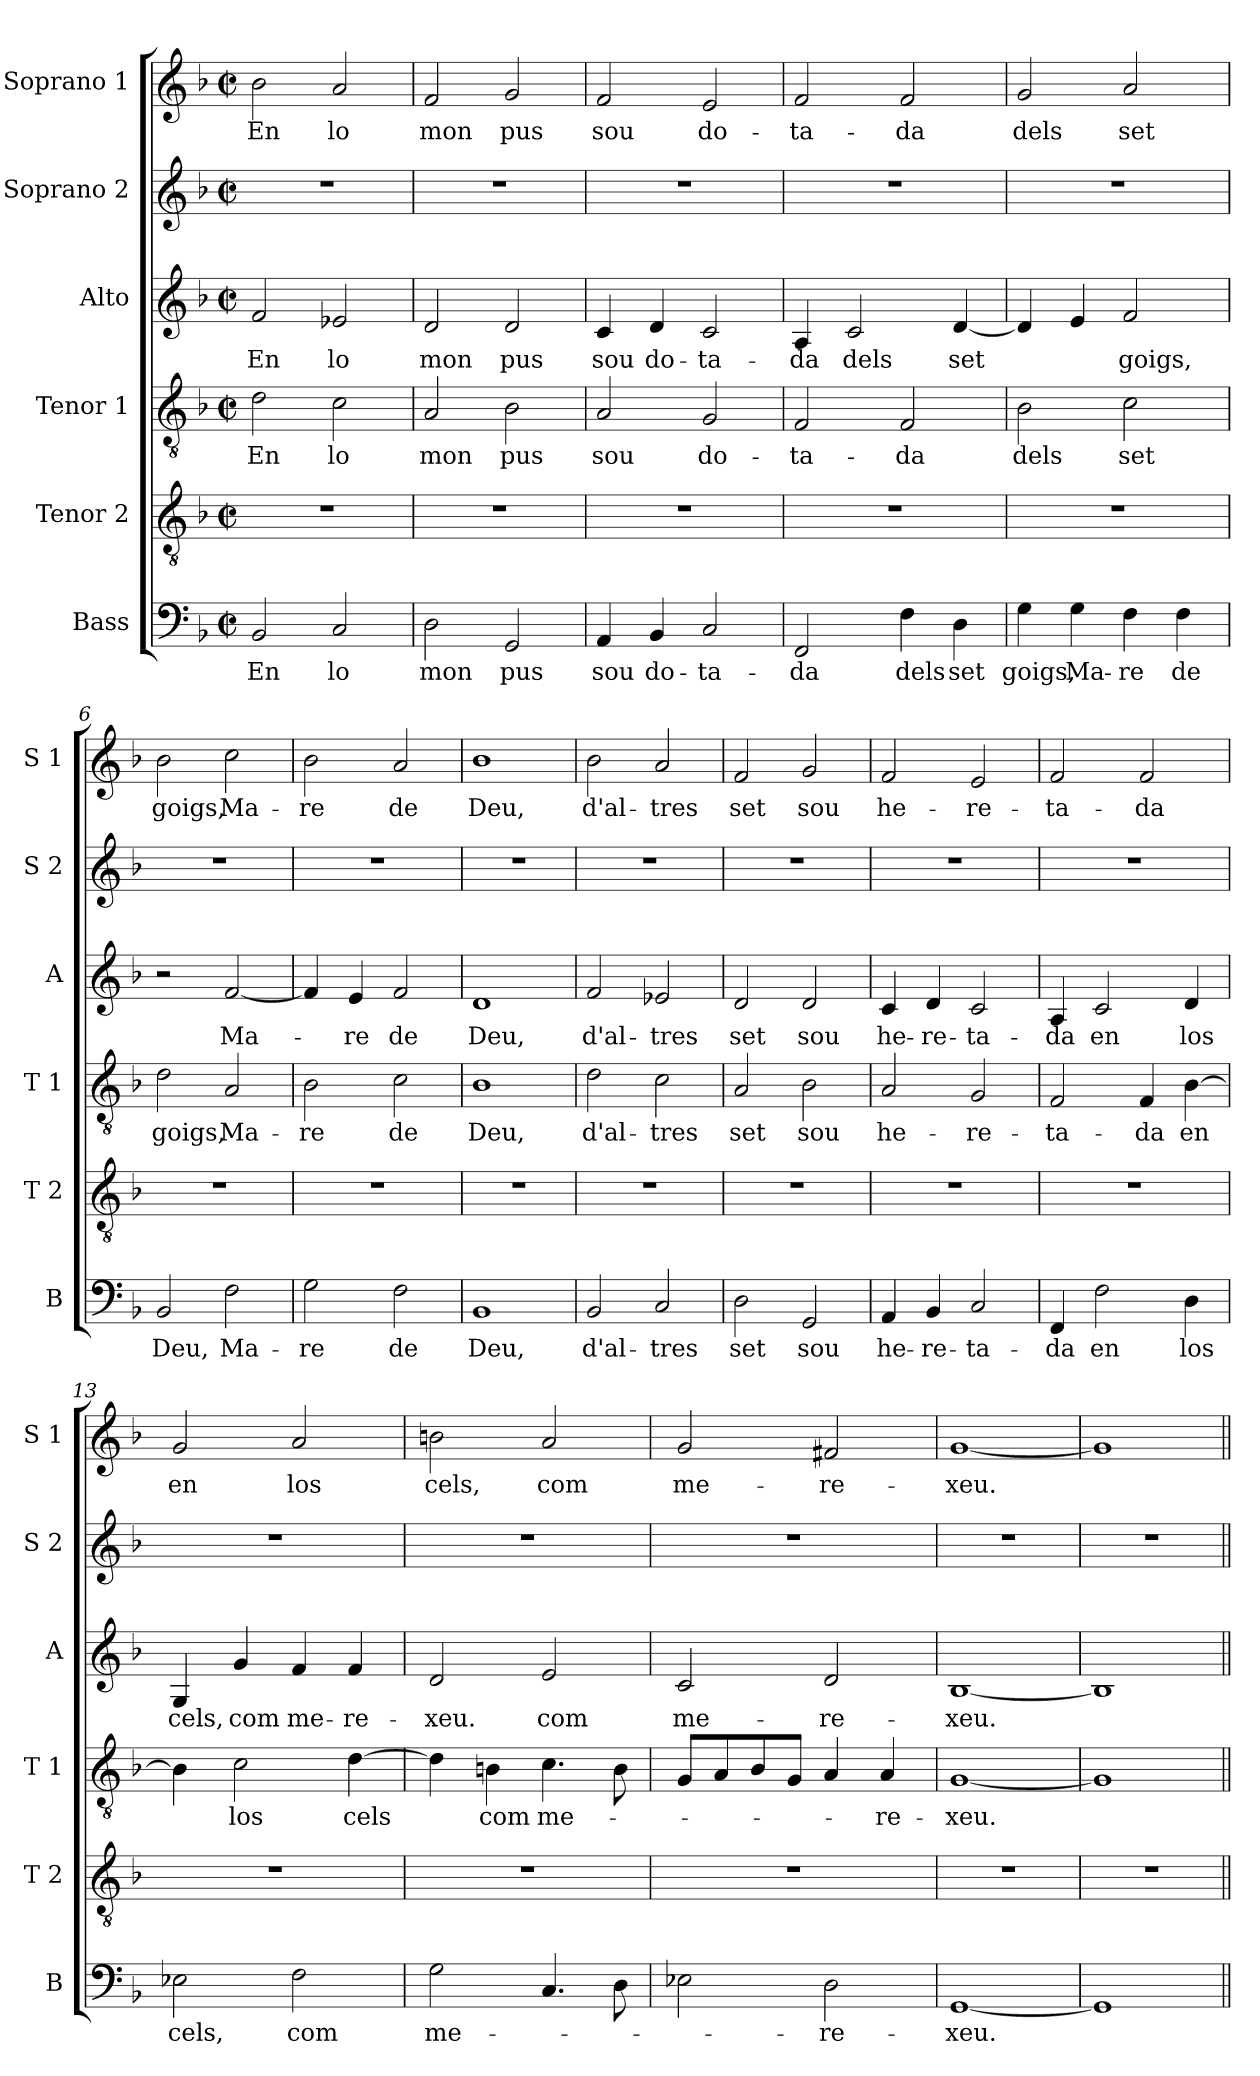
**kern	**text	**kern	**kern	**text	**kern	**text	**kern	**kern	**text
*part6	*part6	*part5	*part4	*part4	*part3	*part3	*part2	*part1	*part1
*staff6	*staff6	*staff5	*staff4	*staff4	*staff3	*staff3	*staff2	*staff1	*staff1
*I"Bass	*	*I"Tenor 2	*I"Tenor 1	*	*I"Alto	*	*I"Soprano 2	*I"Soprano 1	*
*I'B	*	*I'T 2	*I'T 1	*	*I'A	*	*I'S 2	*I'S 1	*
*clefF4	*	*clefGv2	*clefGv2	*	*clefG2	*	*clefG2	*clefG2	*
*k[b-]	*	*k[b-]	*k[b-]	*	*k[b-]	*	*k[b-]	*k[b-]	*
*F:	*	*F:	*F:	*	*F:	*	*F:	*F:	*
*M2/2	*	*M2/2	*M2/2	*	*M2/2	*	*M2/2	*M2/2	*
*met(c|)	*	*met(c|)	*met(c|)	*	*met(c|)	*	*met(c|)	*met(c|)	*
*MM144	*	*MM144	*MM144	*	*MM144	*	*MM144	*MM144	*
=1	=1	=1	=1	=1	=1	=1	=1	=1	=1
2BB-/	En	1r	2d\	En	2f/	En	1r	2b-\	En
2C/	lo	.	2c\	lo	2e-X/	lo	.	2a/	lo
=2	=2	=2	=2	=2	=2	=2	=2	=2	=2
2D\	mon	1r	2A/	mon	2d/	mon	1r	2f/	mon
2GG/	pus	.	2B-\	pus	2d/	pus	.	2g/	pus
=3	=3	=3	=3	=3	=3	=3	=3	=3	=3
4AA/	sou	1r	2A/	sou	4c/	sou	1r	2f/	sou
4BB-/	do-	.	.	.	4d/	do-	.	.	.
2C/	-ta-	.	2G/	do-	2c/	-ta-	.	2e/	do-
=4	=4	=4	=4	=4	=4	=4	=4	=4	=4
2FF/	-da	1r	2F/	-ta-	4A/	-da	1r	2f/	-ta-
.	.	.	.	.	2c/	dels	.	.	.
4F\	dels	.	2F/	-da	.	.	.	2f/	-da
4D\	set	.	.	.	[4d/	set	.	.	.
=5	=5	=5	=5	=5	=5	=5	=5	=5	=5
4G\	goigs,	1r	2B-\	dels	4d/]	.	1r	2g/	dels
4G\	Ma-	.	.	.	4e/	.	.	.	.
4F\	-re	.	2c\	set	2f/	goigs,	.	2a/	set
4F\	de	.	.	.	.	.	.	.	.
=6	=6	=6	=6	=6	=6	=6	=6	=6	=6
2BB-/	Deu,	1r	2d\	goigs,	2r	.	1r	2b-\	goigs,
2F\	Ma-	.	2A/	Ma-	[2f/	Ma-	.	2cc\	Ma-
!!LO:LB:g=z
=7	=7	=7	=7	=7	=7	=7	=7	=7	=7
2G\	-re	1r	2B-\	-re	4f/]	.	1r	2b-\	-re
.	.	.	.	.	4e/	-re	.	.	.
2F\	de	.	2c\	de	2f/	de	.	2a/	de
=8	=8	=8	=8	=8	=8	=8	=8	=8	=8
1BB-	Deu,	1r	1B-	Deu,	1d	Deu,	1r	1b-	Deu,
=9	=9	=9	=9	=9	=9	=9	=9	=9	=9
2BB-/	d'al-	1r	2d\	d'al-	2f/	d'al-	1r	2b-\	d'al-
2C/	-tres	.	2c\	-tres	2e-X/	-tres	.	2a/	-tres
=10	=10	=10	=10	=10	=10	=10	=10	=10	=10
2D\	set	1r	2A/	set	2d/	set	1r	2f/	set
2GG/	sou	.	2B-\	sou	2d/	sou	.	2g/	sou
=11	=11	=11	=11	=11	=11	=11	=11	=11	=11
4AA/	he-	1r	2A/	he-	4c/	he-	1r	2f/	he-
4BB-/	-re-	.	.	.	4d/	-re-	.	.	.
2C/	-ta-	.	2G/	-re-	2c/	-ta-	.	2e/	-re-
=12	=12	=12	=12	=12	=12	=12	=12	=12	=12
4FF/	-da	1r	2F/	-ta-	4A/	-da	1r	2f/	-ta-
2F\	en	.	.	.	2c/	en	.	.	.
.	.	.	4F/	-da	.	.	.	2f/	-da
4D\	los	.	[4B-\	en	4d/	los	.	.	.
!!LO:LB:g=z
=13	=13	=13	=13	=13	=13	=13	=13	=13	=13
2E-X\	cels,	1r	4B-\]	.	4G/	cels,	1r	2g/	en
.	.	.	2c\	los	4g/	com	.	.	.
2F\	com	.	.	.	4f/	me-	.	2a/	los
.	.	.	[4d\	cels	4f/	-re-	.	.	.
=14	=14	=14	=14	=14	=14	=14	=14	=14	=14
2G\	me-	1r	4d\]	.	2d/	-xeu.	1r	2bn\	cels,
.	.	.	4Bn\	com	.	.	.	.	.
4.C/	.	.	4.c\	me-	2e/	com	.	2a/	com
8D\	.	.	8B\	.	.	.	.	.	.
=15	=15	=15	=15	=15	=15	=15	=15	=15	=15
2E-X\	.	1r	8G/L	.	2c/	me-	1r	2g/	me-
.	.	.	8A/	.	.	.	.	.	.
.	.	.	8B-/	.	.	.	.	.	.
.	.	.	8G/J	.	.	.	.	.	.
2D\	-re-	.	4A/	.	2d/	-re-	.	2f#X/	-re-
.	.	.	4A/	-re-	.	.	.	.	.
=16	=16	=16	=16	=16	=16	=16	=16	=16	=16
[1GG	-xeu.	1r	[1G	-xeu.	[1B-	-xeu.	1r	[1g	-xeu.
=17	=17	=17	=17	=17	=17	=17	=17	=17	=17
1GG]	.	1r	1G]	.	1B-]	.	1r	1g]	.
=||	=||	=||	=||	=||	=||	=||	=||	=||	=||
*-	*-	*-	*-	*-	*-	*-	*-	*-	*-
